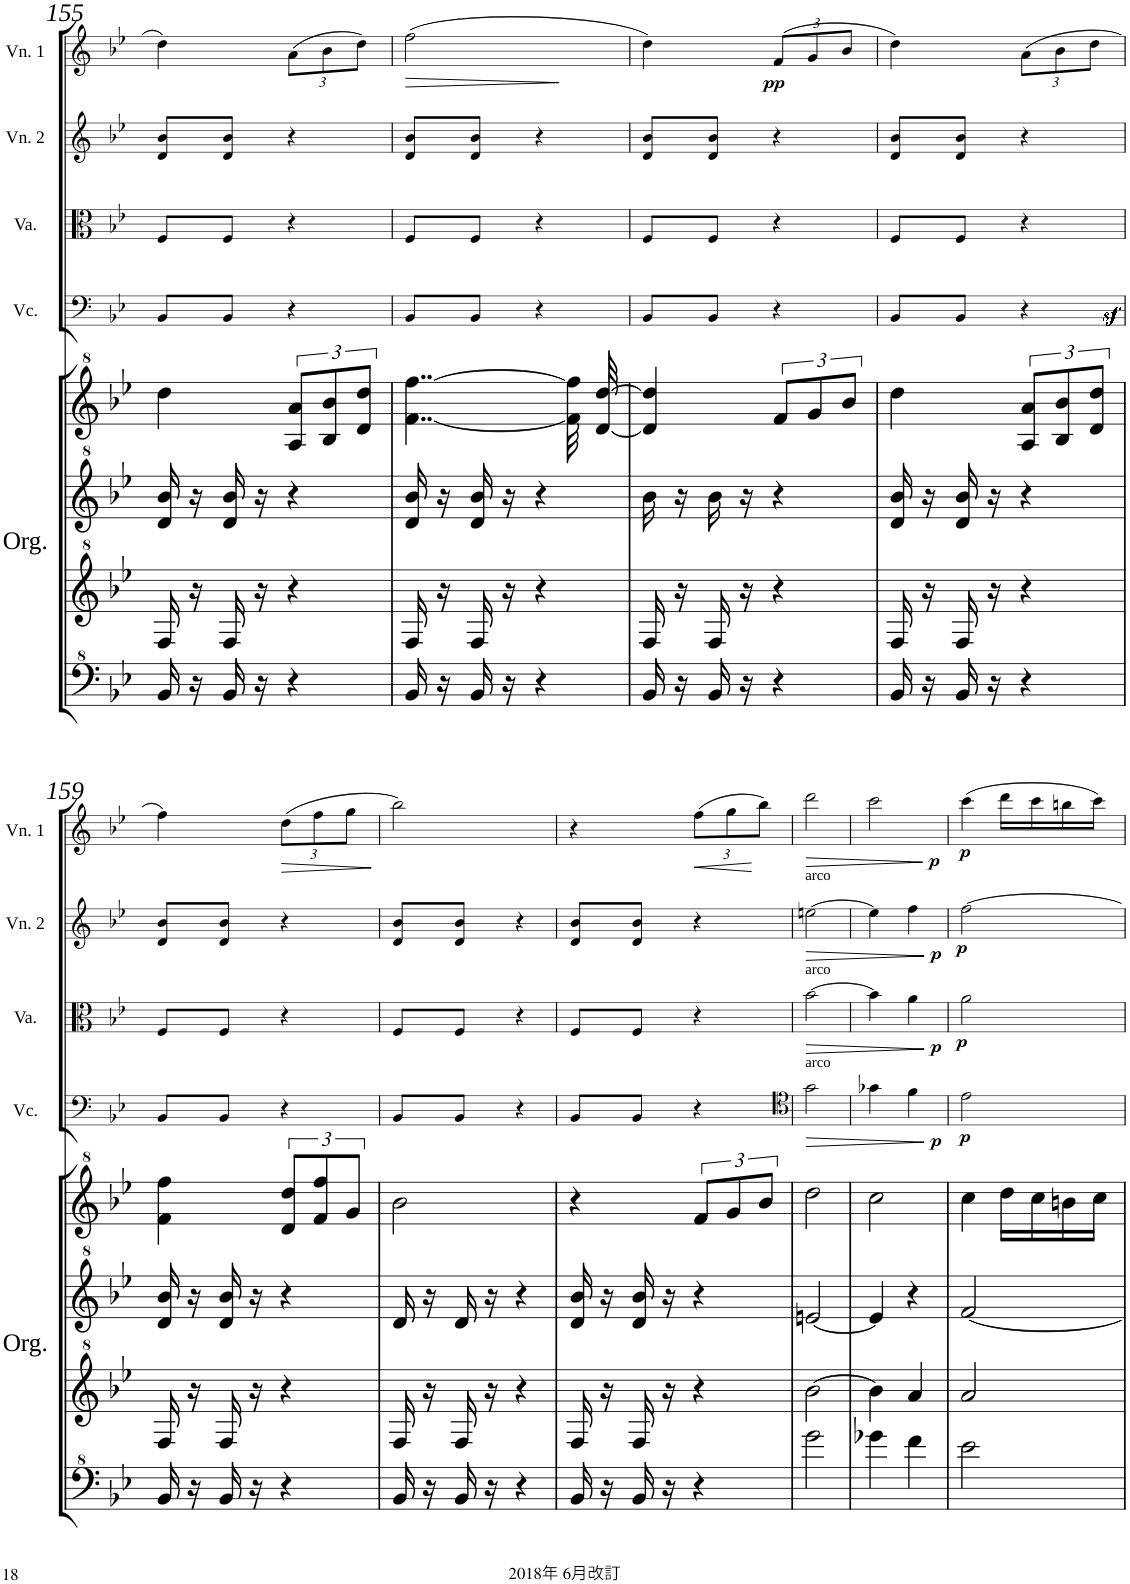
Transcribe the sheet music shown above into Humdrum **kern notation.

**kern	**kern	**kern	**kern	**kern	**dynam	**kern	**dynam	**kern	**dynam	**kern	**dynam
*part5	*part5	*part5	*part5	*part4	*part4	*part3	*part3	*part2	*part2	*part1	*part1
*staff8	*staff7	*staff6	*staff5	*staff4	*staff4	*staff3	*staff3	*staff2	*staff2	*staff1	*staff1
*I"Organ	*	*	*	*I"Violoncello	*	*I"Viola	*	*I"Violin 2	*	*I"Violin 1	*
*I'Org.	*	*	*	*I'Vc.	*	*I'Va.	*	*I'Vn. 2	*	*I'Vn. 1	*
!!LO:PB:g=z
*clefF^4	*clefG^2	*clefG^2	*clefG^2	*clefF4	*	*clefC3	*	*clefG2	*	*clefG2	*
*k[b-e-]	*k[b-e-]	*k[b-e-]	*k[b-e-]	*k[b-e-]	*	*k[b-e-]	*	*k[b-e-]	*	*k[b-e-]	*
*M2/4	*M2/4	*M2/4	*M2/4	*M2/4	*	*M2/4	*	*M2/4	*	*M2/4	*
=155	=155	=155	=155	=155	=155	=155	=155	=155	=155	=155	=155
16B-/	16f/	16dd/ 16bb-/	4ddd\	8BB-/L	.	8F/L	.	8d/ 8b-/L	.	4dd\	.
16r	16r	16r	.	.	.	.	.	.	.	.	.
16B-/	16f/	16dd/ 16bb-/	.	8BB-/J	.	8F/J	.	8d/ 8b-/J	.	.	.
16r	16r	16r	.	.	.	.	.	.	.	.	.
*	*	*	*	*	*	*	*	*	*	*Xbrackettup	*
4r	4r	4r	12a/ 12aa/L	4r	.	4r	.	4r	.	(12a\L	.
.	.	.	12b-/ 12bb-/	.	.	.	.	.	.	12b-\	.
.	.	.	12dd/ 12ddd/J	.	.	.	.	.	.	12dd\J)	.
=156	=156	=156	=156	=156	=156	=156	=156	=156	=156	=156	=156
!	!	!	!	!	!	!	!	!	!	!	!LO:HP:b
16B-/	16f/	16dd/ 16bb-/	[4..ff\ [4..fff\	8BB-/L	.	8F/L	.	8d/ 8b-/L	.	(2ff\	>
16r	16r	16r	.	.	.	.	.	.	.	.	.
16B-/	16f/	16dd/ 16bb-/	.	8BB-/J	.	8F/J	.	8d/ 8b-/J	.	.	.
16r	16r	16r	.	.	.	.	.	.	.	.	.
4r	4r	4r	.	4r	.	4r	.	4r	.	.	.
.	.	.	32ff\] 32fff\]	.	.	.	.	.	.	.	.
.	.	.	[32dd/ [32ddd/	.	.	.	.	.	.	.	.
.	.	.	.	.	.	.	.	.	.	.	]
=157	=157	=157	=157	=157	=157	=157	=157	=157	=157	=157	=157
16B-/	16f/	16bb-\	4dd/] 4ddd/]	8BB-/L	.	8F/L	.	8d/ 8b-/L	.	4dd\)	.
16r	16r	16r	.	.	.	.	.	.	.	.	.
16B-/	16f/	16bb-\	.	8BB-/J	.	8F/J	.	8d/ 8b-/J	.	.	.
16r	16r	16r	.	.	.	.	.	.	.	.	.
!	!	!	!	!	!	!	!	!	!	!	!LO:DY:b
4r	4r	4r	12ff/L	4r	.	4r	.	4r	.	(12f/L	pp
.	.	.	12gg/	.	.	.	.	.	.	12g/	.
.	.	.	12bb-/J	.	.	.	.	.	.	12b-/J	.
=158	=158	=158	=158	=158	=158	=158	=158	=158	=158	=158	=158
16B-/	16f/	16dd/ 16bb-/	4ddd\	8BB-/L	.	8F/L	.	8d/ 8b-/L	.	4dd\)	.
16r	16r	16r	.	.	.	.	.	.	.	.	.
16B-/	16f/	16dd/ 16bb-/	.	8BB-/J	.	8F/J	.	8d/ 8b-/J	.	.	.
16r	16r	16r	.	.	.	.	.	.	.	.	.
4r	4r	4r	12a/ 12aa/L	4r	.	4r	.	4r	.	(12a\L	.
.	.	.	12b-/ 12bb-/	.	.	.	.	.	.	12b-\	.
.	.	.	12dd/ 12ddd/J	.	.	.	.	.	.	12dd\J	.
!!LO:LB:g=z
=159	=159	=159	=159	=159	=159	=159	=159	=159	=159	=159	=159
16B-/	16f/	16dd/ 16bb-/	4ff\ 4fff\	8BB-/L	.	8F/L	.	8d/ 8b-/L	.	4ff\)	.
16r	16r	16r	.	.	.	.	.	.	.	.	.
16B-/	16f/	16dd/ 16bb-/	.	8BB-/J	.	8F/J	.	8d/ 8b-/J	.	.	.
16r	16r	16r	.	.	.	.	.	.	.	.	.
!	!	!	!	!	!	!	!	!	!	!	!LO:HP:b
4r	4r	4r	12dd/ 12ddd/L	4r	.	4r	.	4r	.	(12dd\L	>
.	.	.	12ff/ 12fff/	.	.	.	.	.	.	12ff\	.
.	.	.	12gg/J	.	.	.	.	.	.	12gg\J	.
.	.	.	.	.	.	.	.	.	.	.	]
=160	=160	=160	=160	=160	=160	=160	=160	=160	=160	=160	=160
16B-/	16f/	16dd/	2bb-\	8BB-/L	.	8F/L	.	8d/ 8b-/L	.	2bb-\)	.
16r	16r	16r	.	.	.	.	.	.	.	.	.
16B-/	16f/	16dd/	.	8BB-/J	.	8F/J	.	8d/ 8b-/J	.	.	.
16r	16r	16r	.	.	.	.	.	.	.	.	.
4r	4r	4r	.	4r	.	4r	.	4r	.	.	.
=161	=161	=161	=161	=161	=161	=161	=161	=161	=161	=161	=161
16B-/	16f/	16dd/ 16bb-/	4r	8BB-/L	.	8F/L	.	8d/ 8b-/L	.	4r	.
16r	16r	16r	.	.	.	.	.	.	.	.	.
16B-/	16f/	16dd/ 16bb-/	.	8BB-/J	.	8F/J	.	8d/ 8b-/J	.	.	.
16r	16r	16r	.	.	.	.	.	.	.	.	.
!	!	!	!	!	!	!	!	!	!	!	!LO:HP:b
4r	4r	4r	12ff/L	4r	.	4r	.	4r	.	(12ff\L	<
.	.	.	12gg/	.	.	.	.	.	.	12gg\	.
.	.	.	12bb-/J	.	.	.	.	.	.	12bb-\J)	[
=162	=162	=162	=162	=162	=162	=162	=162	=162	=162	=162	=162
*	*	*	*	*clefC4	*	*	*	*	*	*	*
!	!	!	!	!	!	!	!	!LO:TX:a:t=arco	!	!	!
!	!	!	!	!	!	!LO:TX:a:t=arco	!	!	!	!	!
!	!	!	!	!LO:TX:a:t=arco	!	!	!	!	!	!	!
!	!	!	!	!	!LO:HP:b	!	!LO:HP:b	!	!LO:HP:b	!	!LO:HP:b
2gg\	[2bb-\	[2een/	2ddd\	2g\	>	[2b-\	>	[2een\	>	2ddd\	>
.	.	.	.	.	]	.	]	.	]	.	]
=163	=163	=163	=163	=163	=163	=163	=163	=163	=163	=163	=163
!	!	!	!	!	!LO:DY:b	!	!LO:DY:b	!	!LO:DY:b	!	!LO:DY:b
4gg-X\	4bb-\]	4ee/]	2ccc\	4g-X\	p	4b-\]	p	4ee\]	p	2ccc\	p
4ff\	4aa/	4r	.	4f\	.	4a\	.	4ff\	.	.	.
=164	=164	=164	=164	=164	=164	=164	=164	=164	=164	=164	=164
!	!	!	!	!	!LO:DY:b	!	!LO:DY:b	!	!LO:DY:b	!	!LO:DY:b
2ee-\	2aa/	[2ff/	4ccc\	2e-\	p	2a\	p	[2ff\	p	(4ccc\	p
.	.	.	16ddd\LL	.	.	.	.	.	.	16ddd\LL	.
.	.	.	16ccc\	.	.	.	.	.	.	16ccc\	.
.	.	.	16bbn\	.	.	.	.	.	.	16bbn\	.
.	.	.	16ccc\JJ	.	.	.	.	.	.	16ccc\JJ)	.
=	=	=	=	=	=	=	=	=	=	=	=
*-	*-	*-	*-	*-	*-	*-	*-	*-	*-	*-	*-
